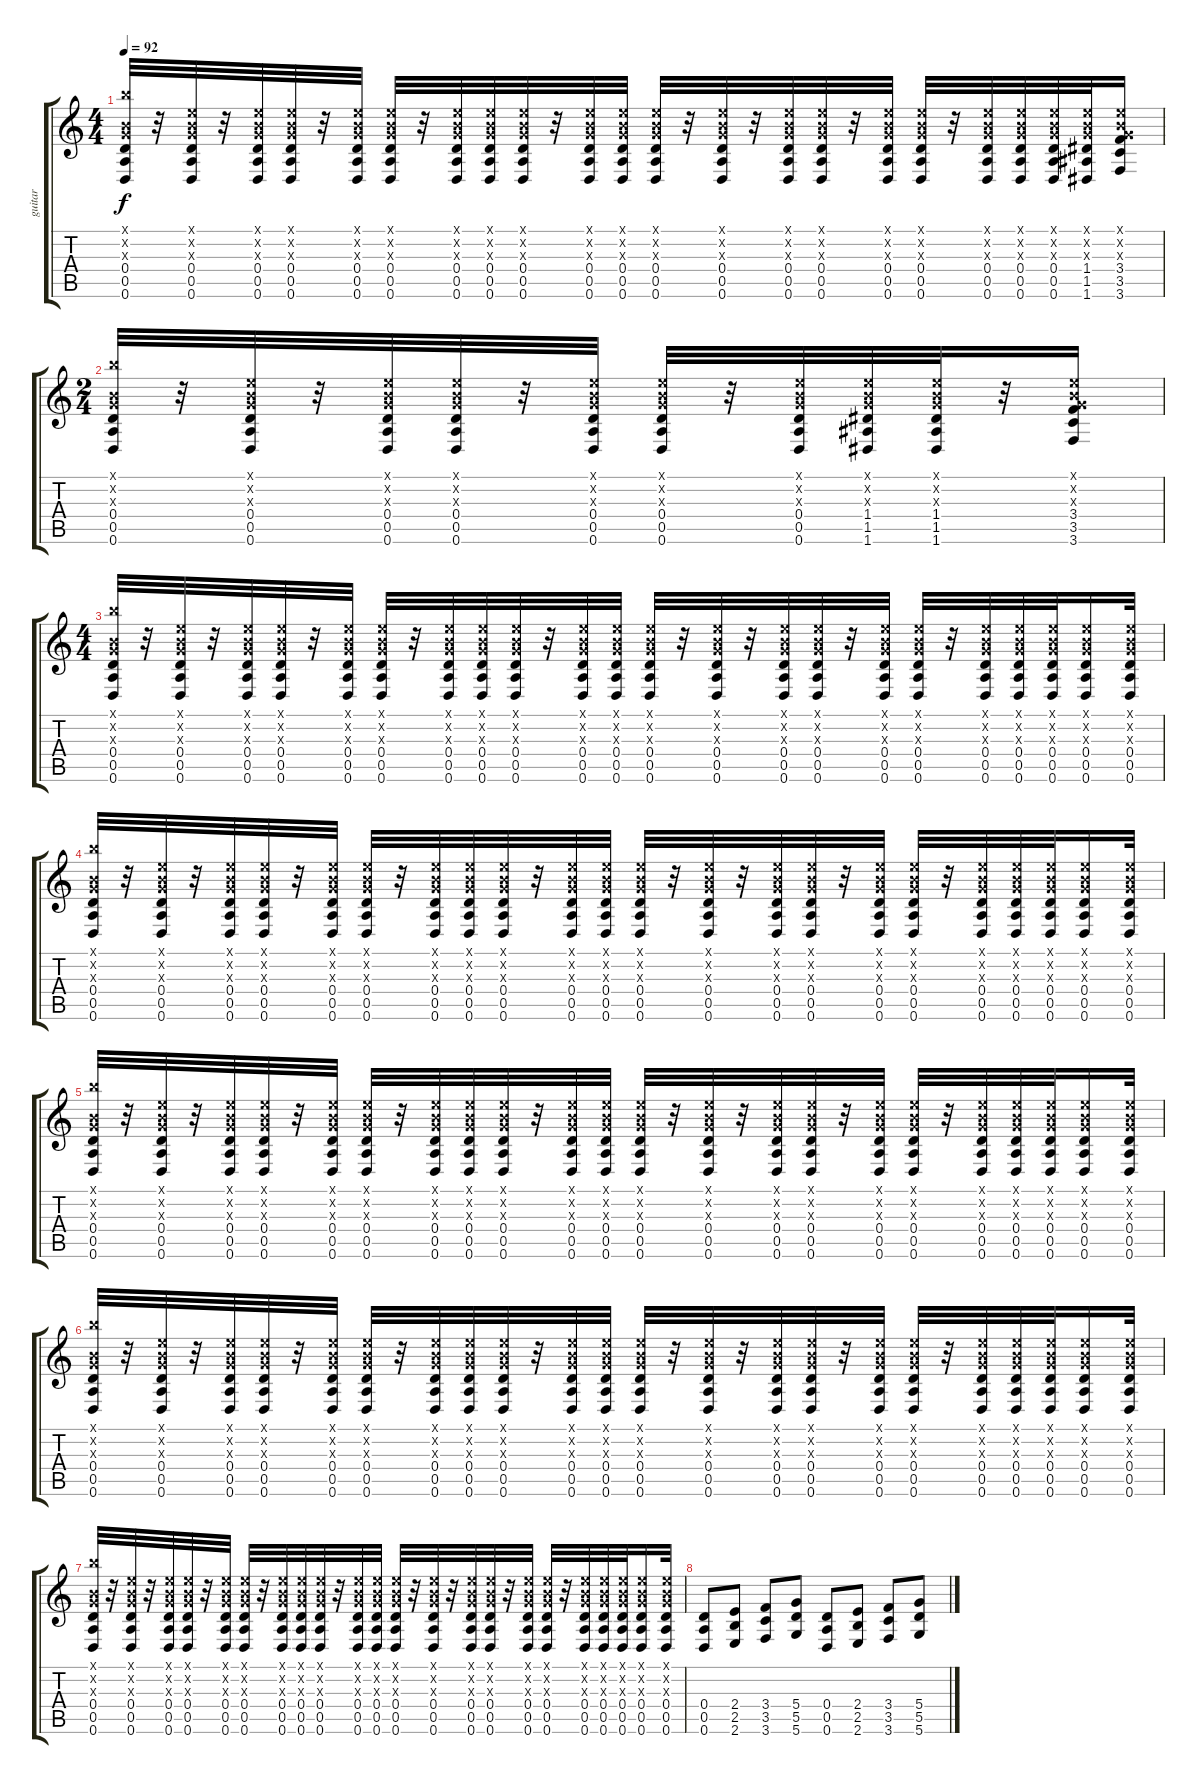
\track ("guitar" "guitar") {instrument distortionguitar}
\staff {score tabs}
\tuning (E4 B3 G3 D3 A2 D2) {hide}
\ts (4 4)
\tempo 92
\clef g2
\ks c
(7.1{x} 0.2{x} 0.3{x} 0.4 0.5 0.6).32{dy f} r.32 (0.1{x} 0.2{x} 0.3{x} 0.4 0.5 0.6).32 r.32 (0.1{x} 0.2{x} 0.3{x} 0.4 0.5 0.6).32 (0.1{x} 0.2{x} 0.3{x} 0.4 0.5 0.6).32 r.32 (0.1{x} 0.2{x} 0.3{x} 0.4 0.5 0.6).32 (0.1{x} 0.2{x} 0.3{x} 0.4 0.5 0.6).32 r.32 (0.1{x} 0.2{x} 0.3{x} 0.4 0.5 0.6).32 (0.1{x} 0.2{x} 0.3{x} 0.4 0.5 0.6).32 (0.1{x} 0.2{x} 0.3{x} 0.4 0.5 0.6).32 r.32 (0.1{x} 0.2{x} 0.3{x} 0.4 0.5 0.6).32 (0.1{x} 0.2{x} 0.3{x} 0.4 0.5 0.6).32 (0.1{x} 0.2{x} 0.3{x} 0.4 0.5 0.6).32 r.32 (0.1{x} 0.2{x} 0.3{x} 0.4 0.5 0.6).32 r.32 (0.1{x} 0.2{x} 0.3{x} 0.4 0.5 0.6).32 (0.1{x} 0.2{x} 0.3{x} 0.4 0.5 0.6).32 r.32 (0.1{x} 0.2{x} 0.3{x} 0.4 0.5 0.6).32 (0.1{x} 0.2{x} 0.3{x} 0.4 0.5 0.6).32 r.32 (0.1{x} 0.2{x} 0.3{x} 0.4 0.5 0.6).32 (0.1{x} 0.2{x} 0.3{x} 0.4 0.5 0.6).32 (0.1{x} 0.2{x} 0.3{x} 0.4 0.5 0.6).32 (0.1{x} 0.2{x} 0.3{x} 1.4 1.5 1.6).32 (0.1{x} 0.2{x} 0.3{x} 3.4 3.5 3.6).16 |
\ts (2 4)
(7.1{x} 0.2{x} 0.3{x} 0.4 0.5 0.6).32 r.32 (0.1{x} 0.2{x} 0.3{x} 0.4 0.5 0.6).32 r.32 (0.1{x} 0.2{x} 0.3{x} 0.4 0.5 0.6).32 (0.1{x} 0.2{x} 0.3{x} 0.4 0.5 0.6).32 r.32 (0.1{x} 0.2{x} 0.3{x} 0.4 0.5 0.6).32 (0.1{x} 0.2{x} 0.3{x} 0.4 0.5 0.6).32 r.32 (0.1{x} 0.2{x} 0.3{x} 0.4 0.5 0.6).32 (0.1{x} 0.2{x} 0.3{x} 1.4 1.5 1.6).32 (0.1{x} 0.2{x} 0.3{x} 1.4 1.5 1.6).32 r.32 (0.1{x} 0.2{x} 0.3{x} 3.4 3.5 3.6).16 |
\ts (4 4)
(7.1{x} 0.2{x} 0.3{x} 0.4 0.5 0.6).32 r.32 (0.1{x} 0.2{x} 0.3{x} 0.4 0.5 0.6).32 r.32 (0.1{x} 0.2{x} 0.3{x} 0.4 0.5 0.6).32 (0.1{x} 0.2{x} 0.3{x} 0.4 0.5 0.6).32 r.32 (0.1{x} 0.2{x} 0.3{x} 0.4 0.5 0.6).32 (0.1{x} 0.2{x} 0.3{x} 0.4 0.5 0.6).32 r.32 (0.1{x} 0.2{x} 0.3{x} 0.4 0.5 0.6).32 (0.1{x} 0.2{x} 0.3{x} 0.4 0.5 0.6).32 (0.1{x} 0.2{x} 0.3{x} 0.4 0.5 0.6).32 r.32 (0.1{x} 0.2{x} 0.3{x} 0.4 0.5 0.6).32 (0.1{x} 0.2{x} 0.3{x} 0.4 0.5 0.6).32 (0.1{x} 0.2{x} 0.3{x} 0.4 0.5 0.6).32 r.32 (0.1{x} 0.2{x} 0.3{x} 0.4 0.5 0.6).32 r.32 (0.1{x} 0.2{x} 0.3{x} 0.4 0.5 0.6).32 (0.1{x} 0.2{x} 0.3{x} 0.4 0.5 0.6).32 r.32 (0.1{x} 0.2{x} 0.3{x} 0.4 0.5 0.6).32 (0.1{x} 0.2{x} 0.3{x} 0.4 0.5 0.6).32 r.32 (0.1{x} 0.2{x} 0.3{x} 0.4 0.5 0.6).32 (0.1{x} 0.2{x} 0.3{x} 0.4 0.5 0.6).32 (0.1{x} 0.2{x} 0.3{x} 0.4 0.5 0.6).32 (0.1{x} 0.2{x} 0.3{x} 0.4 0.5 0.6).16 (0.1{x} 0.2{x} 0.3{x} 0.4 0.5 0.6).32 |
(7.1{x} 0.2{x} 0.3{x} 0.4 0.5 0.6).32 r.32 (0.1{x} 0.2{x} 0.3{x} 0.4 0.5 0.6).32 r.32 (0.1{x} 0.2{x} 0.3{x} 0.4 0.5 0.6).32 (0.1{x} 0.2{x} 0.3{x} 0.4 0.5 0.6).32 r.32 (0.1{x} 0.2{x} 0.3{x} 0.4 0.5 0.6).32 (0.1{x} 0.2{x} 0.3{x} 0.4 0.5 0.6).32 r.32 (0.1{x} 0.2{x} 0.3{x} 0.4 0.5 0.6).32 (0.1{x} 0.2{x} 0.3{x} 0.4 0.5 0.6).32 (0.1{x} 0.2{x} 0.3{x} 0.4 0.5 0.6).32 r.32 (0.1{x} 0.2{x} 0.3{x} 0.4 0.5 0.6).32 (0.1{x} 0.2{x} 0.3{x} 0.4 0.5 0.6).32 (0.1{x} 0.2{x} 0.3{x} 0.4 0.5 0.6).32 r.32 (0.1{x} 0.2{x} 0.3{x} 0.4 0.5 0.6).32 r.32 (0.1{x} 0.2{x} 0.3{x} 0.4 0.5 0.6).32 (0.1{x} 0.2{x} 0.3{x} 0.4 0.5 0.6).32 r.32 (0.1{x} 0.2{x} 0.3{x} 0.4 0.5 0.6).32 (0.1{x} 0.2{x} 0.3{x} 0.4 0.5 0.6).32 r.32 (0.1{x} 0.2{x} 0.3{x} 0.4 0.5 0.6).32 (0.1{x} 0.2{x} 0.3{x} 0.4 0.5 0.6).32 (0.1{x} 0.2{x} 0.3{x} 0.4 0.5 0.6).32 (0.1{x} 0.2{x} 0.3{x} 0.4 0.5 0.6).16 (0.1{x} 0.2{x} 0.3{x} 0.4 0.5 0.6).32 |
(7.1{x} 0.2{x} 0.3{x} 0.4 0.5 0.6).32 r.32 (0.1{x} 0.2{x} 0.3{x} 0.4 0.5 0.6).32 r.32 (0.1{x} 0.2{x} 0.3{x} 0.4 0.5 0.6).32 (0.1{x} 0.2{x} 0.3{x} 0.4 0.5 0.6).32 r.32 (0.1{x} 0.2{x} 0.3{x} 0.4 0.5 0.6).32 (0.1{x} 0.2{x} 0.3{x} 0.4 0.5 0.6).32 r.32 (0.1{x} 0.2{x} 0.3{x} 0.4 0.5 0.6).32 (0.1{x} 0.2{x} 0.3{x} 0.4 0.5 0.6).32 (0.1{x} 0.2{x} 0.3{x} 0.4 0.5 0.6).32 r.32 (0.1{x} 0.2{x} 0.3{x} 0.4 0.5 0.6).32 (0.1{x} 0.2{x} 0.3{x} 0.4 0.5 0.6).32 (0.1{x} 0.2{x} 0.3{x} 0.4 0.5 0.6).32 r.32 (0.1{x} 0.2{x} 0.3{x} 0.4 0.5 0.6).32 r.32 (0.1{x} 0.2{x} 0.3{x} 0.4 0.5 0.6).32 (0.1{x} 0.2{x} 0.3{x} 0.4 0.5 0.6).32 r.32 (0.1{x} 0.2{x} 0.3{x} 0.4 0.5 0.6).32 (0.1{x} 0.2{x} 0.3{x} 0.4 0.5 0.6).32 r.32 (0.1{x} 0.2{x} 0.3{x} 0.4 0.5 0.6).32 (0.1{x} 0.2{x} 0.3{x} 0.4 0.5 0.6).32 (0.1{x} 0.2{x} 0.3{x} 0.4 0.5 0.6).32 (0.1{x} 0.2{x} 0.3{x} 0.4 0.5 0.6).16 (0.1{x} 0.2{x} 0.3{x} 0.4 0.5 0.6).32 |
(7.1{x} 0.2{x} 0.3{x} 0.4 0.5 0.6).32 r.32 (0.1{x} 0.2{x} 0.3{x} 0.4 0.5 0.6).32 r.32 (0.1{x} 0.2{x} 0.3{x} 0.4 0.5 0.6).32 (0.1{x} 0.2{x} 0.3{x} 0.4 0.5 0.6).32 r.32 (0.1{x} 0.2{x} 0.3{x} 0.4 0.5 0.6).32 (0.1{x} 0.2{x} 0.3{x} 0.4 0.5 0.6).32 r.32 (0.1{x} 0.2{x} 0.3{x} 0.4 0.5 0.6).32 (0.1{x} 0.2{x} 0.3{x} 0.4 0.5 0.6).32 (0.1{x} 0.2{x} 0.3{x} 0.4 0.5 0.6).32 r.32 (0.1{x} 0.2{x} 0.3{x} 0.4 0.5 0.6).32 (0.1{x} 0.2{x} 0.3{x} 0.4 0.5 0.6).32 (0.1{x} 0.2{x} 0.3{x} 0.4 0.5 0.6).32 r.32 (0.1{x} 0.2{x} 0.3{x} 0.4 0.5 0.6).32 r.32 (0.1{x} 0.2{x} 0.3{x} 0.4 0.5 0.6).32 (0.1{x} 0.2{x} 0.3{x} 0.4 0.5 0.6).32 r.32 (0.1{x} 0.2{x} 0.3{x} 0.4 0.5 0.6).32 (0.1{x} 0.2{x} 0.3{x} 0.4 0.5 0.6).32 r.32 (0.1{x} 0.2{x} 0.3{x} 0.4 0.5 0.6).32 (0.1{x} 0.2{x} 0.3{x} 0.4 0.5 0.6).32 (0.1{x} 0.2{x} 0.3{x} 0.4 0.5 0.6).32 (0.1{x} 0.2{x} 0.3{x} 0.4 0.5 0.6).16 (0.1{x} 0.2{x} 0.3{x} 0.4 0.5 0.6).32 |
(7.1{x} 0.2{x} 0.3{x} 0.4 0.5 0.6).32 r.32 (0.1{x} 0.2{x} 0.3{x} 0.4 0.5 0.6).32 r.32 (0.1{x} 0.2{x} 0.3{x} 0.4 0.5 0.6).32 (0.1{x} 0.2{x} 0.3{x} 0.4 0.5 0.6).32 r.32 (0.1{x} 0.2{x} 0.3{x} 0.4 0.5 0.6).32 (0.1{x} 0.2{x} 0.3{x} 0.4 0.5 0.6).32 r.32 (0.1{x} 0.2{x} 0.3{x} 0.4 0.5 0.6).32 (0.1{x} 0.2{x} 0.3{x} 0.4 0.5 0.6).32 (0.1{x} 0.2{x} 0.3{x} 0.4 0.5 0.6).32 r.32 (0.1{x} 0.2{x} 0.3{x} 0.4 0.5 0.6).32 (0.1{x} 0.2{x} 0.3{x} 0.4 0.5 0.6).32 (0.1{x} 0.2{x} 0.3{x} 0.4 0.5 0.6).32 r.32 (0.1{x} 0.2{x} 0.3{x} 0.4 0.5 0.6).32 r.32 (0.1{x} 0.2{x} 0.3{x} 0.4 0.5 0.6).32 (0.1{x} 0.2{x} 0.3{x} 0.4 0.5 0.6).32 r.32 (0.1{x} 0.2{x} 0.3{x} 0.4 0.5 0.6).32 (0.1{x} 0.2{x} 0.3{x} 0.4 0.5 0.6).32 r.32 (0.1{x} 0.2{x} 0.3{x} 0.4 0.5 0.6).32 (0.1{x} 0.2{x} 0.3{x} 0.4 0.5 0.6).32 (0.1{x} 0.2{x} 0.3{x} 0.4 0.5 0.6).32 (0.1{x} 0.2{x} 0.3{x} 0.4 0.5 0.6).16 (0.1{x} 0.2{x} 0.3{x} 0.4 0.5 0.6).32 |
(0.4 0.5 0.6).8 (2.4 2.5 2.6).8 (3.4 3.5 3.6).8 (5.4 5.5 5.6).8 (0.4 0.5 0.6).8 (2.4 2.5 2.6).8 (3.4 3.5 3.6).8 (5.4 5.5 5.6).8
